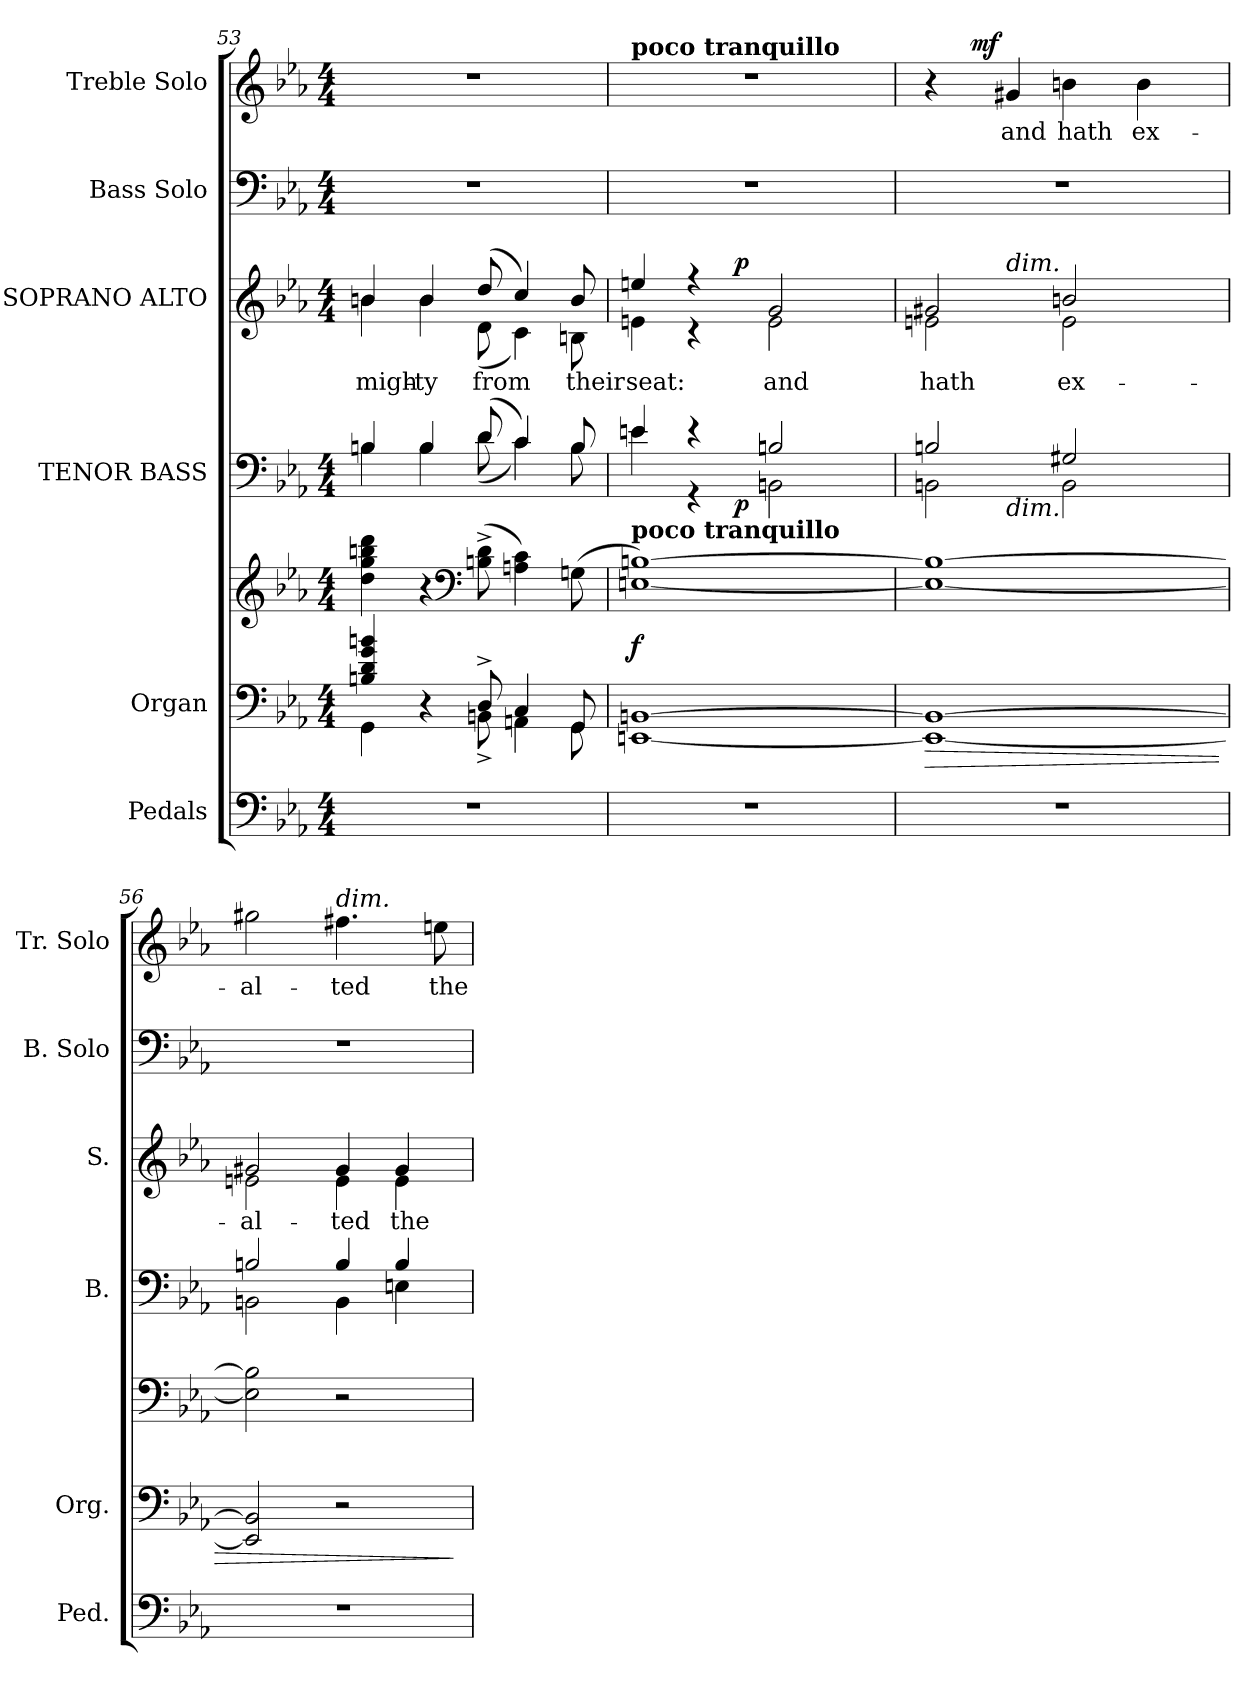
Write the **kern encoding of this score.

**kern	**kern	**kern	**dynam	**kern	**dynam	**kern	**text	**dynam	**kern	**kern	**text	**dynam
*part6	*part5	*part5	*part5	*part4	*part4	*part3	*part3	*part3	*part2	*part1	*part1	*part1
*staff7	*staff6	*staff5	*staff5/6	*staff4	*staff4	*staff3	*staff3	*staff3	*staff2	*staff1	*staff1	*staff1
*I"Pedals	*I"Organ	*	*	*I"TENOR BASS	*	*I"SOPRANO ALTO	*	*	*I"Bass Solo	*I"Treble Solo	*	*
*I'Ped.	*I'Org.	*	*	*I'B.	*	*I'S.	*	*	*I'B. Solo	*I'Tr. Solo	*	*
*clefF4	*clefF4	*clefG2	*	*clefF4	*	*clefG2	*	*	*clefF4	*clefG2	*	*
*k[b-e-a-]	*k[b-e-a-]	*k[b-e-a-]	*	*k[b-e-a-]	*	*k[b-e-a-]	*	*	*k[b-e-a-]	*k[b-e-a-]	*	*
*E-:	*E-:	*E-:	*	*E-:	*	*E-:	*	*	*E-:	*E-:	*	*
*M4/4	*M4/4	*M4/4	*	*M4/4	*	*M4/4	*	*	*M4/4	*M4/4	*	*
=53	=53	=53	=53	=53	=53	=53	=53	=53	=53	=53	=53	=53
*	*^	*	*	*^	*	*	*	*	*	*	*	*
!	!	!	!	!	!	!	!	!	!LO:LY:b:color=#000000	!	!	!	!	!
*	*	*	*	*	*	*	*	*^	*	*	*	*	*	*
1r	4Bni/ 4di 4gi 4bni	4GGi\	4ddi\ 4ggi 4bbni 4dddi	.	4Bni/	4Bi\	.	4bni/	4bi\	migh-	.	1r	1r	.	.
!	!	!	!	!	!	!	!	!	!	!LO:LY:b:color=#000000	!	!	!	!	!
.	4r	4ryy	4r	.	4Bi/	4Bi\	.	4bi/	4bi\	-ty	.	.	.	.	.
*	*	*	*clefF4	*	*	*	*	*	*	*	*	*	*	*	*
!	!	!	!	!	!	!	!	!	!	!LO:LY:b:color=#000000	!	!	!	!	!
.	8D^i/	8BBn^i\	(8Bni\^ 8di^	.	(8di/	(8di\	.	(8ddi/	(8di\	from	.	.	.	.	.
.	4Ci/	4AAni\	4Ani\ 4ci)	.	4ci/)	4ci\)	.	4cci/)	4ci\)	.	.	.	.	.	.
!	!	!	!	!	!	!	!	!	!	!LO:LY:b:color=#000000	!	!	!	!	!
.	8GGi/	8GGi\	(8Gni\	.	8Bi/	8Bi\	.	8bi/	8Bni\	their	.	.	.	.	.
*	*v	*v	*	*	*	*	*	*v	*v	*	*	*	*	*	*
!!LO:LB:g=z
=54	=54	=54	=54	=54	=54	=54	=54	=54	=54	=54	=54	=54	=54
*	*^	*	*	*	*	*	*^	*	*	*	*	*	*
!	!	!	!	!	!	!	!	!	!	!	!	!	!LO:TX:a:B:t=poco tranquillo	!	!
!	!	!	!LO:TX:a:B:t=poco tranquillo	!	!	!	!	!	!	!	!	!	!	!	!
!	!LO:TX:a:i:t=dim.	!	!	!	!	!	!	!	!	!	!	!	!	!	!
!	!	!	!	!	!	!	!	!	!	!LO:LY:b:color=#000000	!	!	!	!	!
*	*v	*v	*	*	*	*^	*	*	*^	*	*	*	*	*	*
1r	[1EEni [1BBni	[1Eni [1Bni)	f	4eni/	4ei\	4ryy	.	4eeni/	4eni\	4ryy	seat:	.	1r	1r	.	.
.	.	.	.	4r	4r	8ryy	.	4r	4r	8ryy	.	.	.	.	.	.
.	.	.	.	.	.	128..ryy	.	.	.	128..ryy	.	.	.	.	.	.
.	.	.	.	.	.	2ryy	p	.	.	2ryy	.	p	.	.	.	.
!	!	!	!	!	!	!	!	!	!	!	!LO:LY:b:color=#000000	!	!	!	!	!
.	.	.	.	2Bni/	2BBni\	.	.	2gi/	2ei\	.	and	.	.	.	.	.
.	.	.	.	.	.	16ryy	.	.	.	16ryy	.	.	.	.	.	.
.	.	.	.	.	.	32ryy	.	.	.	32ryy	.	.	.	.	.	.
.	.	.	.	.	.	64ryy	.	.	.	64ryy	.	.	.	.	.	.
.	.	.	.	.	.	512ryy	.	.	.	512ryy	.	.	.	.	.	.
=55	=55	=55	=55	=55	=55	=55	=55	=55	=55	=55	=55	=55	=55	=55	=55	=55
!	!	!	!LO:HP:b=2	!	!	!	!	!	!	!	!	!	!	!	!	!
!	!	!	!	!	!	!	!	!	!	!	!LO:LY:b:color=#000000	!	!	!	!	!
*	*	*	*	*	*	*	*	*	*	*	*	*	*	*^	*	*
1r	1EEi_ 1BBi_	1Ei_ 1Bi_	>	2Bni/	2BBni\	4ryy	.	2g#Xi/	2eni\	4ryy	hath	.	1r	4r	8ryy	.	.
.	.	.	.	.	.	.	.	.	.	.	.	.	.	.	128...ryy	.	.
.	.	.	.	.	.	.	.	.	.	.	.	.	.	.	2ryy	.	mf
!	!	!	!	!	!	!	!	!	!	!LO:TX:a:i:t=dim.	!	!	!	!	!	!	!
!	!	!	!	!	!	!LO:TX:b:i:t=dim.	!	!	!	!	!	!	!	!	!	!	!
!	!	!	!	!	!	!	!	!	!	!	!	!	!	!	!	!LO:LY:b:color=#000000	!
.	.	.	.	.	.	2.ryy	.	.	.	2.ryy	.	.	.	4g#Xi/	.	and	.
!	!	!	!	!	!	!	!	!	!	!	!LO:LY:b:color=#000000	!	!	!	!	!	!
!	!	!	!	!	!	!	!	!	!	!	!	!	!	!	!	!LO:LY:b:color=#000000	!
.	.	.	.	2G#Xi/	2BBi\	.	.	2bni/	2ei\	.	ex-	.	.	4bni\	.	hath	.
.	.	.	.	.	.	.	.	.	.	.	.	.	.	.	4ryy	.	.
!	!	!	!	!	!	!	!	!	!	!	!	!	!	!	!	!LO:LY:b:color=#000000	!
.	.	.	.	.	.	.	.	.	.	.	.	.	.	4bi\	.	ex-	.
.	.	.	.	.	.	.	.	.	.	.	.	.	.	.	16ryy	.	.
.	.	.	.	.	.	.	.	.	.	.	.	.	.	.	32ryy	.	.
.	.	.	.	.	.	.	.	.	.	.	.	.	.	.	64ryy	.	.
.	.	.	.	.	.	.	.	.	.	.	.	.	.	.	1024ryy	.	.
*	*	*	*	*	*v	*v	*	*	*	*	*	*	*	*v	*v	*	*
*	*	*	*	*	*	*	*v	*v	*v	*	*	*	*	*	*
=56	=56	=56	=56	=56	=56	=56	=56	=56	=56	=56	=56	=56	=56
*	*	*	*	*	*^	*	*^	*	*	*	*^	*	*
*	*	*	*	*	*	*	*	*	*^	*	*	*	*	*	*	*
!	!	!	!	!	!	!	!	!	!	!	!LO:LY:b:color=#000000	!	!	!	!	!	!
*	*	*	*	*	*v	*v	*	*	*	*	*	*	*	*v	*v	*	*
*	*	*	*	*	*	*	*	*v	*v	*	*	*	*	*	*
*	*	*	*	*	*^	*	*	*^	*	*	*	*^	*	*
!	!	!	!	!	!	!	!	!	!	!	!	!	!	!	!	!LO:LY:b:color=#000000	!
*	*	*	*	*	*v	*v	*	*	*	*	*	*	*	*v	*v	*	*
*	*	*	*	*	*	*	*	*v	*v	*	*	*	*	*	*
1r	2EEi/] 2BBi]	2Ei\] 2Bi]	.	2Bni/	2BBni\	.	2g#Xi/	2eni\	-al-	.	1r	2gg#Xi\	-al-	.
!	!	!	!	!	!	!	!	!	!LO:LY:b:color=#000000	!	!	!	!	!
!	!	!	!	!	!	!	!	!	!	!	!	!LO:TX:a:i:t=dim.	!	!
!	!	!	!	!	!	!	!	!	!	!	!	!	!LO:LY:b:color=#000000	!
.	2r	2r	.	4Bi/	4BBi\	.	4g#i/	4ei\	-ted	.	.	4.ff#Xi\	-ted	.
!	!	!	!	!	!	!	!	!	!LO:LY:b:color=#000000	!	!	!	!	!
.	.	.	.	4Bi/	4Eni\	.	4g#i/	4ei\	the	.	.	.	.	.
!	!	!	!	!	!	!	!	!	!	!	!	!	!LO:LY:b:color=#000000	!
.	.	.	.	.	.	.	.	.	.	.	.	8eeni\	the	.
*	*	*	*	*v	*v	*	*	*	*	*	*	*	*	*
*	*	*	*	*	*	*v	*v	*	*	*	*	*	*
.	.	.	]	.	.	.	.	.	.	.	.	.
=	=	=	=	=	=	=	=	=	=	=	=	=
*-	*-	*-	*-	*-	*-	*-	*-	*-	*-	*-	*-	*-
